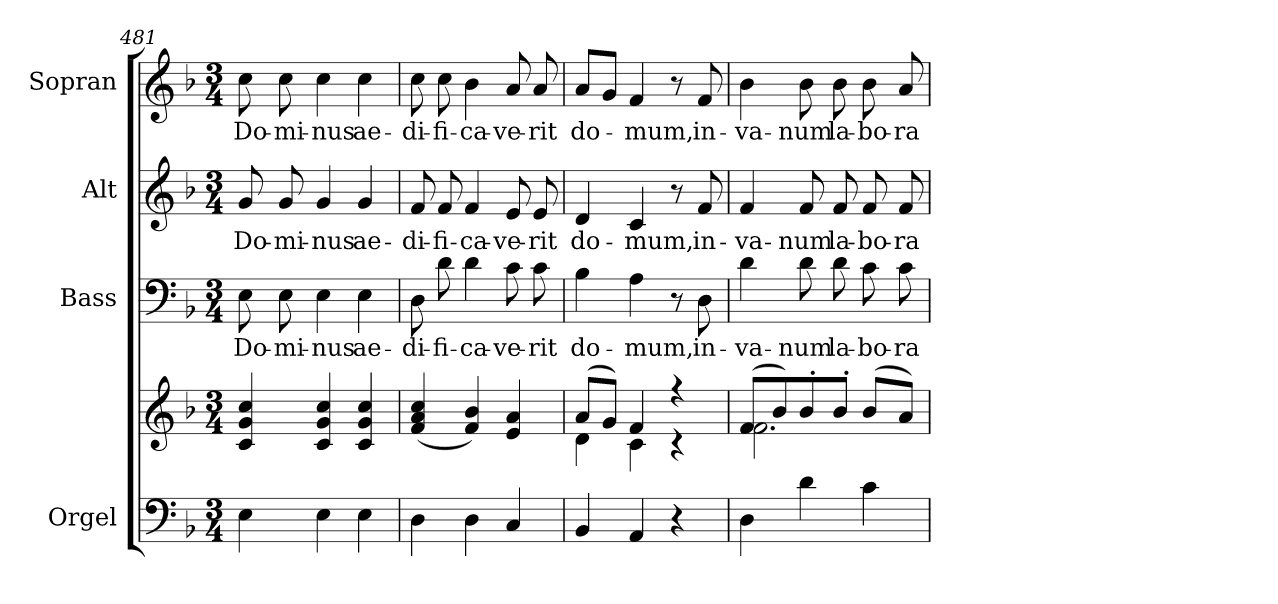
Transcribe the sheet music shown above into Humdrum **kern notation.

**kern	**kern	**kern	**text	**kern	**text	**kern	**text
*part4	*part4	*part3	*part3	*part2	*part2	*part1	*part1
*staff5	*staff4	*staff3	*staff3	*staff2	*staff2	*staff1	*staff1
*I"Orgel	*	*I"Bass	*	*I"Alt	*	*I"Sopran	*
*I'Org.	*	*I'B.	*	*I'A.	*	*I'S.	*
*clefF4	*clefG2	*clefF4	*	*clefG2	*	*clefG2	*
*k[b-]	*k[b-]	*k[b-]	*	*k[b-]	*	*k[b-]	*
*F:	*F:	*F:	*	*F:	*	*F:	*
*M3/4	*M3/4	*M3/4	*	*M3/4	*	*M3/4	*
=481	=481	=481	=481	=481	=481	=481	=481
!	!	!	!LO:LY:b	!	!LO:LY:b	!	!LO:LY:b
4E\	4c/ 4g/ 4cc/	8E\	Do-	8g/	Do-	8cc\	Do-
!	!	!	!LO:LY:b	!	!LO:LY:b	!	!LO:LY:b
.	.	8E\	-mi-	8g/	-mi-	8cc\	-mi-
!	!	!	!LO:LY:b	!	!LO:LY:b	!	!LO:LY:b
4E\	4c/ 4g/ 4cc/	4E\	-nus	4g/	-nus	4cc\	-nus
!	!	!	!LO:LY:b	!	!LO:LY:b	!	!LO:LY:b
4E\	4c/ 4g/ 4cc/	4E\	ae-	4g/	ae-	4cc\	ae-
=482	=482	=482	=482	=482	=482	=482	=482
!	!	!	!LO:LY:b	!	!LO:LY:b	!	!LO:LY:b
4D\	(4f/ 4a/ 4cc/	8D\	-di-	8f/	-di-	8cc\	-di-
!	!	!	!LO:LY:b	!	!LO:LY:b	!	!LO:LY:b
.	.	8d\	-fi-	8f/	-fi-	8cc\	-fi-
!	!	!	!LO:LY:b	!	!LO:LY:b	!	!LO:LY:b
4D\	4f/ 4b-/)	4d\	-ca-	4f/	-ca-	4b-\	-ca-
!	!	!	!LO:LY:b	!	!LO:LY:b	!	!LO:LY:b
4C/	4e/ 4a/	8c\	-ve-	8e/	-ve-	8a/	-ve-
!	!	!	!LO:LY:b	!	!LO:LY:b	!	!LO:LY:b
.	.	8c\	-rit	8e/	-rit	8a/	-rit
=483	=483	=483	=483	=483	=483	=483	=483
*	*^	*	*	*	*	*	*
!	!	!	!	!LO:LY:b	!	!LO:LY:b	!	!LO:LY:b
4BB-/	(>8a/L	4d\	4B-\	do-	4d/	do-	8a/L	do-
.	8g/J)	.	.	.	.	.	8g/J	.
!	!	!	!	!LO:LY:b	!	!LO:LY:b	!	!LO:LY:b
4AA/	4f/	4c\	4A\	-mum,	4c/	-mum,	4f/	-mum,
4r	4r	4r	8r	.	8r	.	8r	.
!	!	!	!	!LO:LY:b	!	!LO:LY:b	!	!LO:LY:b
.	.	.	8D\	in-	8f/	in-	8f/	in-
=484	=484	=484	=484	=484	=484	=484	=484	=484
!	!	!	!	!LO:LY:b	!	!LO:LY:b	!	!LO:LY:b
4D\	(>8f/L	2.f\	4d\	-va-	4f/	-va-	4b-\	-va-
.	8b-/)	.	.	.	.	.	.	.
!	!	!	!	!LO:LY:b	!	!LO:LY:b	!	!LO:LY:b
4d\	8b-'</	.	8d\	-num	8f/	-num	8b-\	-num
!	!	!	!	!LO:LY:b	!	!LO:LY:b	!	!LO:LY:b
.	8b-'</J	.	8d\	la-	8f/	la-	8b-\	la-
!	!	!	!	!LO:LY:b	!	!LO:LY:b	!	!LO:LY:b
4c\	(>8b-/L	.	8c\	-bo-	8f/	-bo-	8b-\	-bo-
!	!	!	!	!LO:LY:b	!	!LO:LY:b	!	!LO:LY:b
.	8a/J)	.	8c\	-ra-	8f/	-ra-	8a/	-ra-
*	*v	*v	*	*	*	*	*	*
=	=	=	=	=	=	=	=
*-	*-	*-	*-	*-	*-	*-	*-
